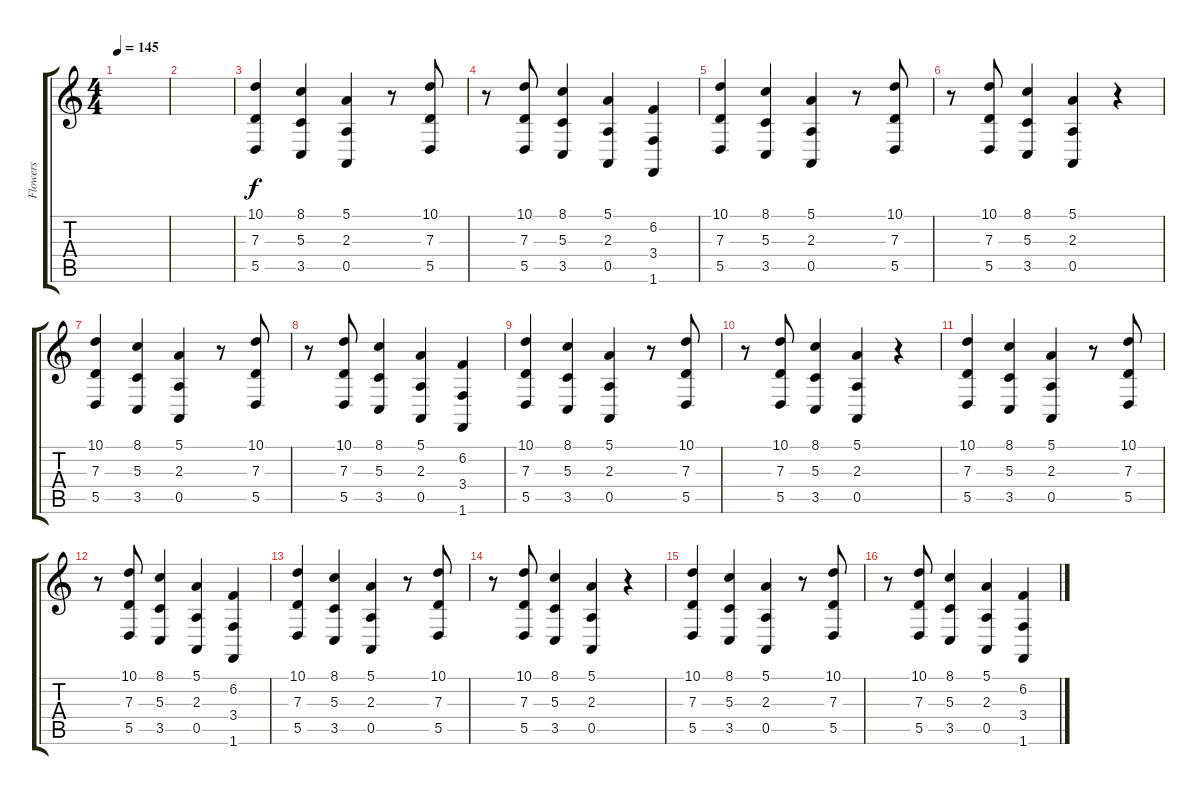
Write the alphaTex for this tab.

\track ("Flowers" "Flowers") {instrument lead1square}
\staff {score tabs}
\tuning (E4 B3 G3 D3 A2 E2) {hide}
\ts (4 4)
\tempo 145
\clef g2
\ks c
|
|
(10.1 7.3 5.5).4 (8.1 5.3 3.5).4 (5.1 2.3 0.5).4 r.8 (10.1 7.3 5.5).8 |
r.8 (10.1 7.3 5.5).8 (8.1 5.3 3.5).4 (5.1 2.3 0.5).4 (6.2 3.4 1.6).4 |
(10.1 7.3 5.5).4 (8.1 5.3 3.5).4 (5.1 2.3 0.5).4 r.8 (10.1 7.3 5.5).8 |
r.8 (10.1 7.3 5.5).8 (8.1 5.3 3.5).4 (5.1 2.3 0.5).4 r.4 |
(10.1 7.3 5.5).4 (8.1 5.3 3.5).4 (5.1 2.3 0.5).4 r.8 (10.1 7.3 5.5).8 |
r.8 (10.1 7.3 5.5).8 (8.1 5.3 3.5).4 (5.1 2.3 0.5).4 (6.2 3.4 1.6).4 |
(10.1 7.3 5.5).4 (8.1 5.3 3.5).4 (5.1 2.3 0.5).4 r.8 (10.1 7.3 5.5).8 |
r.8 (10.1 7.3 5.5).8 (8.1 5.3 3.5).4 (5.1 2.3 0.5).4 r.4 |
(10.1 7.3 5.5).4 (8.1 5.3 3.5).4 (5.1 2.3 0.5).4 r.8 (10.1 7.3 5.5).8 |
r.8 (10.1 7.3 5.5).8 (8.1 5.3 3.5).4 (5.1 2.3 0.5).4 (6.2 3.4 1.6).4 |
(10.1 7.3 5.5).4 (8.1 5.3 3.5).4 (5.1 2.3 0.5).4 r.8 (10.1 7.3 5.5).8 |
r.8 (10.1 7.3 5.5).8 (8.1 5.3 3.5).4 (5.1 2.3 0.5).4 r.4 |
(10.1 7.3 5.5).4 (8.1 5.3 3.5).4 (5.1 2.3 0.5).4 r.8 (10.1 7.3 5.5).8 |
r.8 (10.1 7.3 5.5).8 (8.1 5.3 3.5).4 (5.1 2.3 0.5).4 (6.2 3.4 1.6).4
